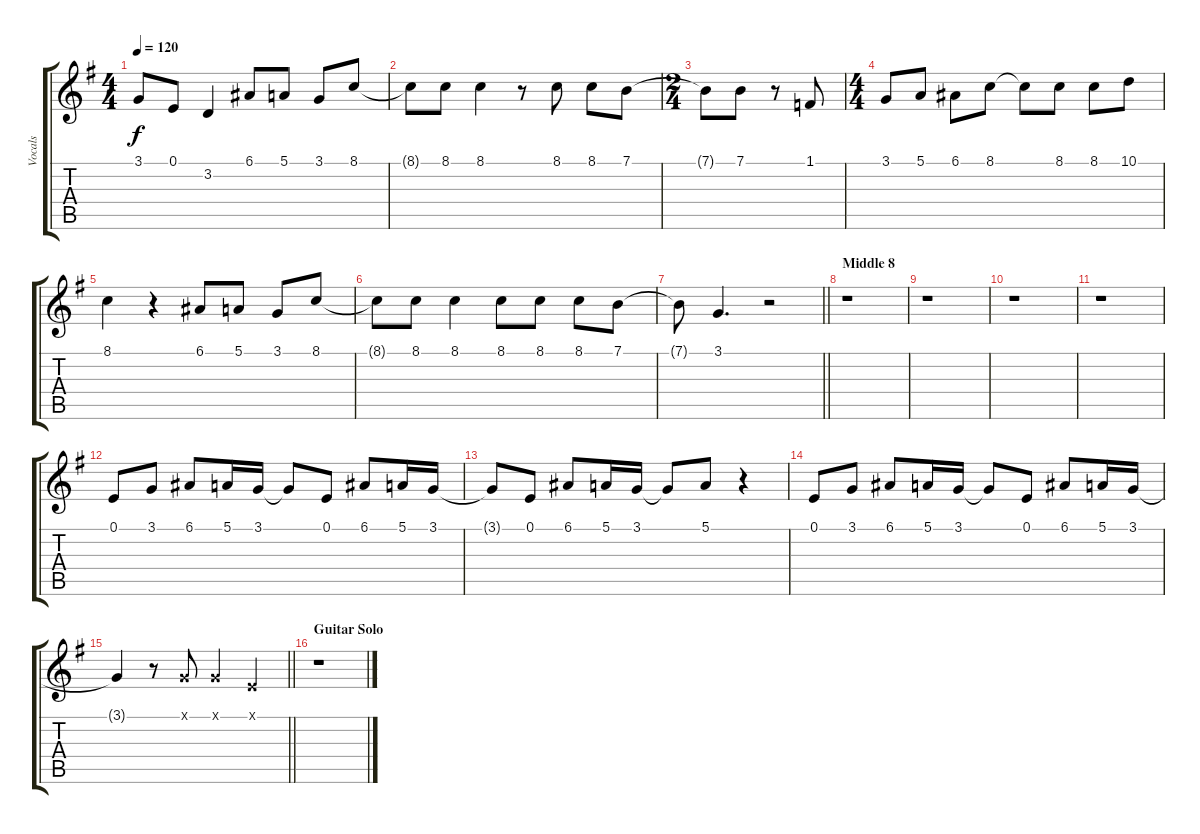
\track ("Vocals" "Vocals") {instrument baritonesax}
\staff {score tabs}
\tuning (E4 B3 G3 D3 A2 E2) {hide}
\ts (4 4)
\tempo 120
\clef g2
\ks g
3.1{t}.8{dy f} 0.1.8 3.2.4 6.1.8 5.1.8 3.1.8 8.1.8 |
8.1{t}.8 8.1.8 8.1.4 r.8 8.1.8 8.1.8 7.1.8 |
\ts (2 4)
7.1{t}.8 7.1.8 r.8 1.1.8 |
\ts (4 4)
3.1.8 5.1.8 6.1.8 8.1.8 8.1{t}.8 8.1.8 8.1.8 10.1.8 |
8.1.4 r.4 6.1.8 5.1.8 3.1.8 8.1.8 |
8.1{t}.8 8.1.8 8.1.4 8.1.8 8.1.8 8.1.8 7.1.8 |
\barLineRight lightlight
7.1{t}.8 3.1.4{d} r.2 |
\section ("" "Middle 8")
r.1 |
r.1 |
r.1 |
r.1 |
0.1.8 3.1.8 6.1.8 5.1.16 3.1.16 3.1{t}.8 0.1.8 6.1.8 5.1.16 3.1.16 |
3.1{t}.8 0.1.8 6.1.8 5.1.16 3.1.16 3.1{t}.8 5.1.8 r.4 |
0.1.8 3.1.8 6.1.8 5.1.16 3.1.16 3.1{t}.8 0.1.8 6.1.8 5.1.16 3.1.16 |
\barLineRight lightlight
3.1{t}.4 r.8 3.1{x}.8 3.1{x}.4 0.1{x}.4 |
\section ("" "Guitar Solo")
r.1
